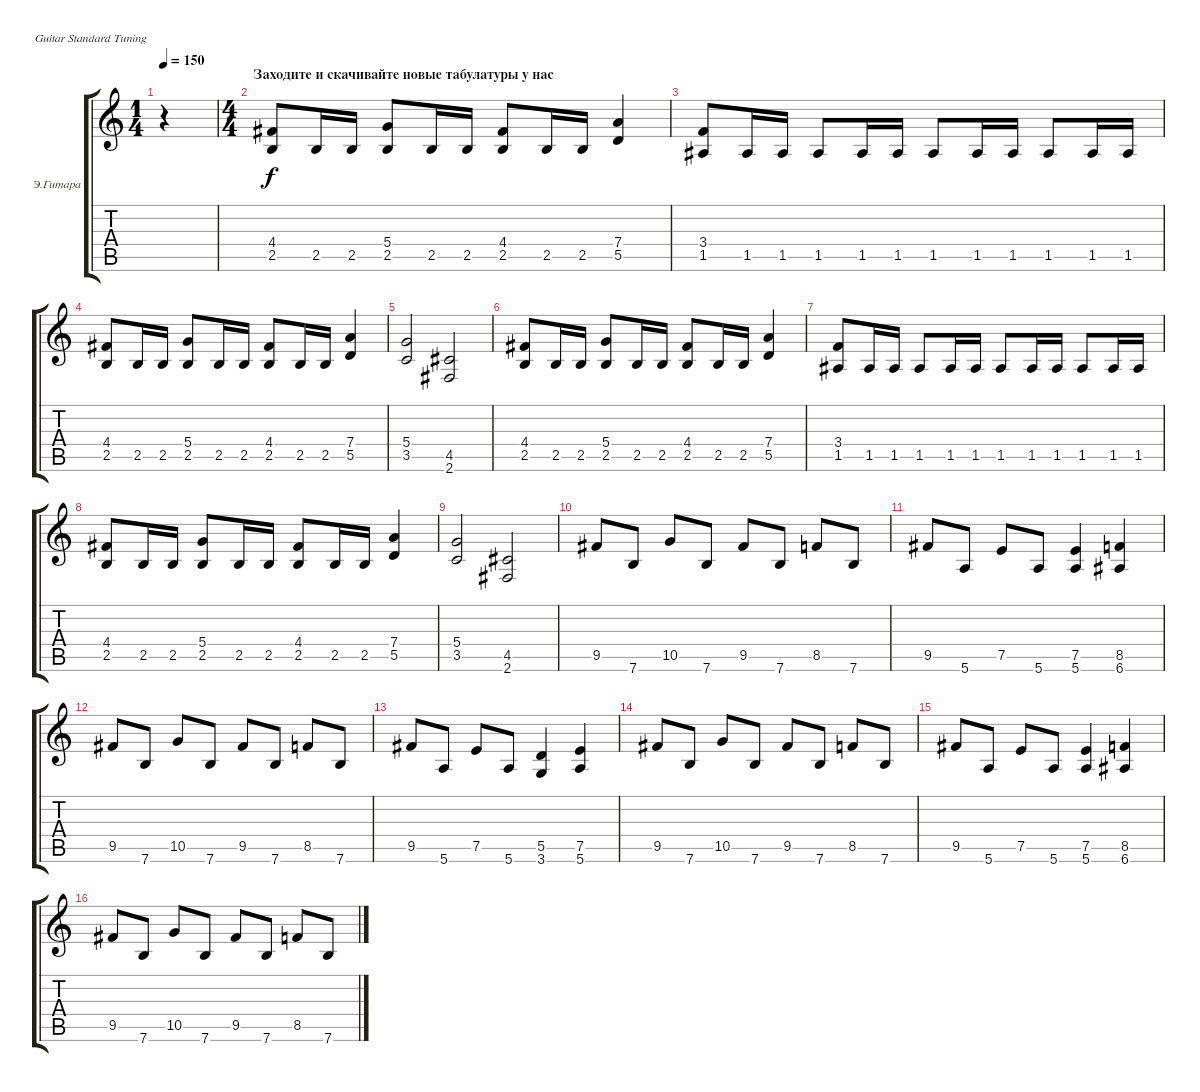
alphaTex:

\bracketExtendMode groupsimilarinstruments
\firstSystemTrackNameOrientation horizontal
\otherSystemsTrackNameOrientation horizontal
\track ("Сергей Маврин" "Э.Гитара") {instrument overdrivenguitar}
\staff {score tabs}
\tuning (E4 B3 G3 D3 A2 E2)
\ts (1 4)
\tempo 150
\clef g2
\ks c
r.4{dy f instrument overdrivenguitar} |
\ts (4 4)
\section ("" "Заходите и скачивайте новые табулатуры у нас")
(4.4 2.5).8 2.5.16 2.5.16 (5.4 2.5).8 2.5.16 2.5.16 (4.4 2.5).8 2.5.16 2.5.16 (7.4 5.5).4 |
(3.4 1.5).8 1.5.16 1.5.16 1.5.8 1.5.16 1.5.16 1.5.8 1.5.16 1.5.16 1.5.8 1.5.16 1.5.16 |
(4.4 2.5).8 2.5.16 2.5.16 (5.4 2.5).8 2.5.16 2.5.16 (4.4 2.5).8 2.5.16 2.5.16 (7.4 5.5).4 |
(5.4 3.5).2 (4.5 2.6).2 |
(4.4 2.5).8 2.5.16 2.5.16 (5.4 2.5).8 2.5.16 2.5.16 (4.4 2.5).8 2.5.16 2.5.16 (7.4 5.5).4 |
(3.4 1.5).8 1.5.16 1.5.16 1.5.8 1.5.16 1.5.16 1.5.8 1.5.16 1.5.16 1.5.8 1.5.16 1.5.16 |
(4.4 2.5).8 2.5.16 2.5.16 (5.4 2.5).8 2.5.16 2.5.16 (4.4 2.5).8 2.5.16 2.5.16 (7.4 5.5).4 |
(5.4 3.5).2 (4.5 2.6).2 |
9.5.8 7.6.8 10.5.8 7.6.8 9.5.8 7.6.8 8.5.8 7.6.8 |
9.5.8 5.6.8 7.5.8 5.6.8 (7.5 5.6).4 (8.5 6.6).4 |
9.5.8 7.6.8 10.5.8 7.6.8 9.5.8 7.6.8 8.5.8 7.6.8 |
9.5.8 5.6.8 7.5.8 5.6.8 (5.5 3.6).4 (7.5 5.6).4 |
9.5.8 7.6.8 10.5.8 7.6.8 9.5.8 7.6.8 8.5.8 7.6.8 |
9.5.8 5.6.8 7.5.8 5.6.8 (7.5 5.6).4 (8.5 6.6).4 |
9.5.8 7.6.8 10.5.8 7.6.8 9.5.8 7.6.8 8.5.8 7.6.8
